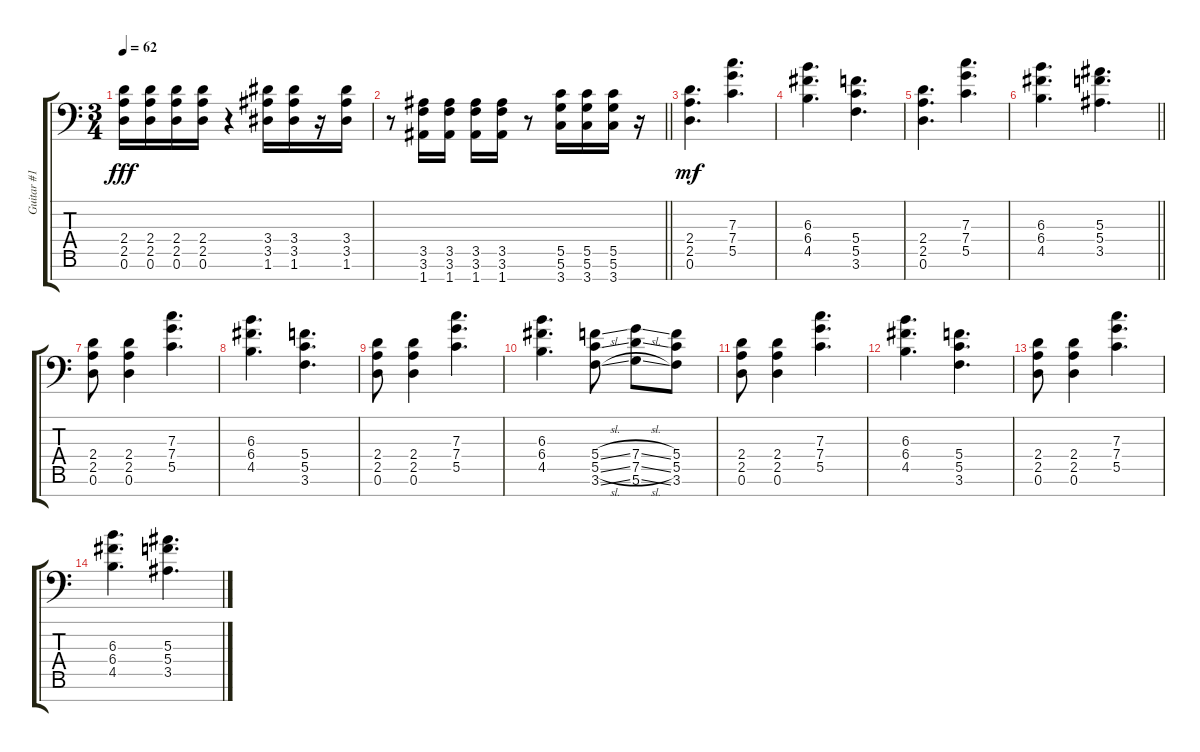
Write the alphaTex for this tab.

\track ("Guitar #1" "Guitar #1") {instrument distortionguitar}
\staff {score tabs}
\tuning (D4 A3 F3 C3 G2 D2 A1) {hide}
\ts (3 4)
\tempo 62
\clef f4
\ks c
(2.4 2.5 0.6).16{dy fff} (2.4 2.5 0.6).16 (2.4 2.5 0.6).16 (2.4 2.5 0.6).16 r.4 (3.4 3.5 1.6).16 (3.4 3.5 1.6).16 r.16 (3.4 3.5 1.6).16 |
\barLineRight lightlight
r.8 (3.5 3.6 1.7).16 (3.5 3.6 1.7).16 (3.5 3.6 1.7).16 (3.5 3.6 1.7).16 r.8 (5.5 5.6 3.7).16 (5.5 5.6 3.7).16 (5.5 5.6 3.7).16 r.16 |
(2.4 2.5 0.6).4{d dy mf volume 8} (7.3 7.4 5.5).4{d} |
(6.3 6.4 4.5).4{d} (5.4 5.5 3.6).4{d} |
(2.4 2.5 0.6).4{d} (7.3 7.4 5.5).4{d} |
\barLineRight lightlight
(6.3 6.4 4.5).4{d} (5.3 5.4 3.5).4{d} |
(2.4 2.5 0.6).8 (2.4 2.5 0.6).4 (7.3 7.4 5.5).4{d} |
(6.3 6.4 4.5).4{d} (5.4 5.5 3.6).4{d} |
(2.4 2.5 0.6).8 (2.4 2.5 0.6).4 (7.3 7.4 5.5).4{d} |
(6.3 6.4 4.5).4{d} (5.4{sl} 5.5{sl} 3.6{sl}).8 (7.4{sl} 7.5{sl} 5.6{sl}).8 (5.4 5.5 3.6).8 |
(2.4 2.5 0.6).8 (2.4 2.5 0.6).4 (7.3 7.4 5.5).4{d} |
(6.3 6.4 4.5).4{d} (5.4 5.5 3.6).4{d} |
(2.4 2.5 0.6).8 (2.4 2.5 0.6).4 (7.3 7.4 5.5).4{d} |
(6.3 6.4 4.5).4{d} (5.3 5.4 3.5).4{d}
